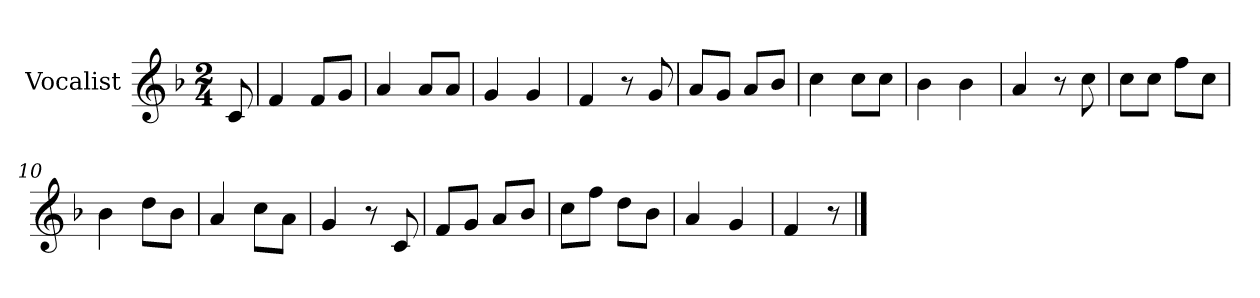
**kern
*part1
*staff1
*I"Vocalist
*k[b-]
*F:
*M2/4
=
8c
=1
4f
8fL
8gJ
=2
4a
8aL
8aJ
=3
4g
4g
=4
4f
8r
8g
=5
8aL
8gJ
8aL
8b-J
=6
4cc
8ccL
8ccJ
=7
4b-
4b-
=8
4a
8r
8cc
=9
8ccL
8ccJ
8ffL
8ccJ
=10
4b-
8ddL
8b-J
=11
4a
8ccL
8aJ
=12
4g
8r
8c
=13
8fL
8gJ
8aL
8b-J
=14
8ccL
8ffJ
8ddL
8b-J
=15
4a
4g
=16
4f
8r
==
*-
